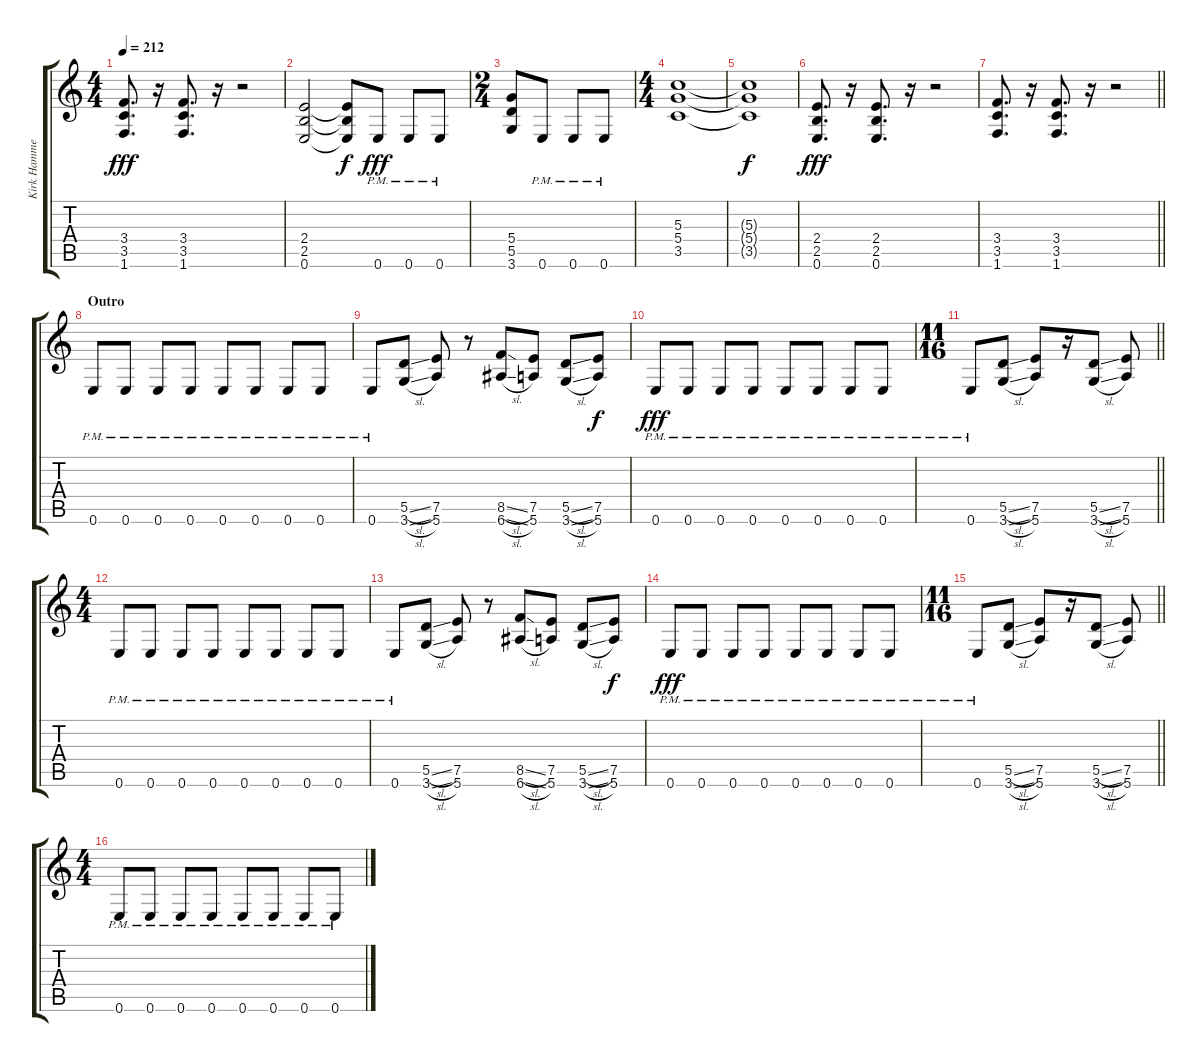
\track ("Kirk Hammett" "Kirk Hamme") {instrument distortionguitar}
\staff {score tabs}
\tuning (E4 B3 G3 D3 A2 E2) {hide}
\ts (4 4)
\tempo 212
\clef g2
\ks c
(3.4 3.5 1.6).8{d dy fff} r.16 (3.4 3.5 1.6).8{d} r.16 r.2 |
(2.4 2.5 0.6).2 (2.4{t} 2.5{t} 0.6{t}).8{dy f} 0.6{pm}.8{dy fff} 0.6{pm}.8 0.6{pm}.8 |
\ts (2 4)
(5.4 5.5 3.6).8 0.6{pm}.8 0.6{pm}.8 0.6{pm}.8 |
\ts (4 4)
(5.3 5.4 3.5).1 |
(5.3{t} 5.4{t} 3.5{t}).1{dy f} |
(2.4 2.5 0.6).8{d dy fff} r.16 (2.4 2.5 0.6).8{d} r.16 r.2 |
\barLineRight lightlight
(3.4 3.5 1.6).8{d} r.16 (3.4 3.5 1.6).8{d} r.16 r.2 |
\section ("" "Outro")
0.6{pm}.8 0.6{pm}.8 0.6{pm}.8 0.6{pm}.8 0.6{pm}.8 0.6{pm}.8 0.6{pm}.8 0.6{pm}.8 |
0.6{pm}.8 (5.5{sl} 3.6{sl}).8 (7.5 5.6).8 r.8 (8.5{sl} 6.6{sl}).8 (7.5 5.6).8 (5.5{sl} 3.6{sl}).8 (7.5 5.6).8{dy f} |
0.6{pm}.8{dy fff} 0.6{pm}.8 0.6{pm}.8 0.6{pm}.8 0.6{pm}.8 0.6{pm}.8 0.6{pm}.8 0.6{pm}.8 |
\ts (11 16)
\barLineRight lightlight
0.6{pm}.8 (5.5{sl} 3.6{sl}).8 (7.5 5.6).8 r.16 (5.5{sl} 3.6{sl}).8 (7.5 5.6).8 |
\ts (4 4)
0.6{pm}.8 0.6{pm}.8 0.6{pm}.8 0.6{pm}.8 0.6{pm}.8 0.6{pm}.8 0.6{pm}.8 0.6{pm}.8 |
0.6{pm}.8 (5.5{sl} 3.6{sl}).8 (7.5 5.6).8 r.8 (8.5{sl} 6.6{sl}).8 (7.5 5.6).8 (5.5{sl} 3.6{sl}).8 (7.5 5.6).8{dy f} |
0.6{pm}.8{dy fff} 0.6{pm}.8 0.6{pm}.8 0.6{pm}.8 0.6{pm}.8 0.6{pm}.8 0.6{pm}.8 0.6{pm}.8 |
\ts (11 16)
\barLineRight lightlight
0.6{pm}.8 (5.5{sl} 3.6{sl}).8 (7.5 5.6).8 r.16 (5.5{sl} 3.6{sl}).8 (7.5 5.6).8 |
\ts (4 4)
0.6{pm}.8 0.6{pm}.8 0.6{pm}.8 0.6{pm}.8 0.6{pm}.8 0.6{pm}.8 0.6{pm}.8 0.6{pm}.8
